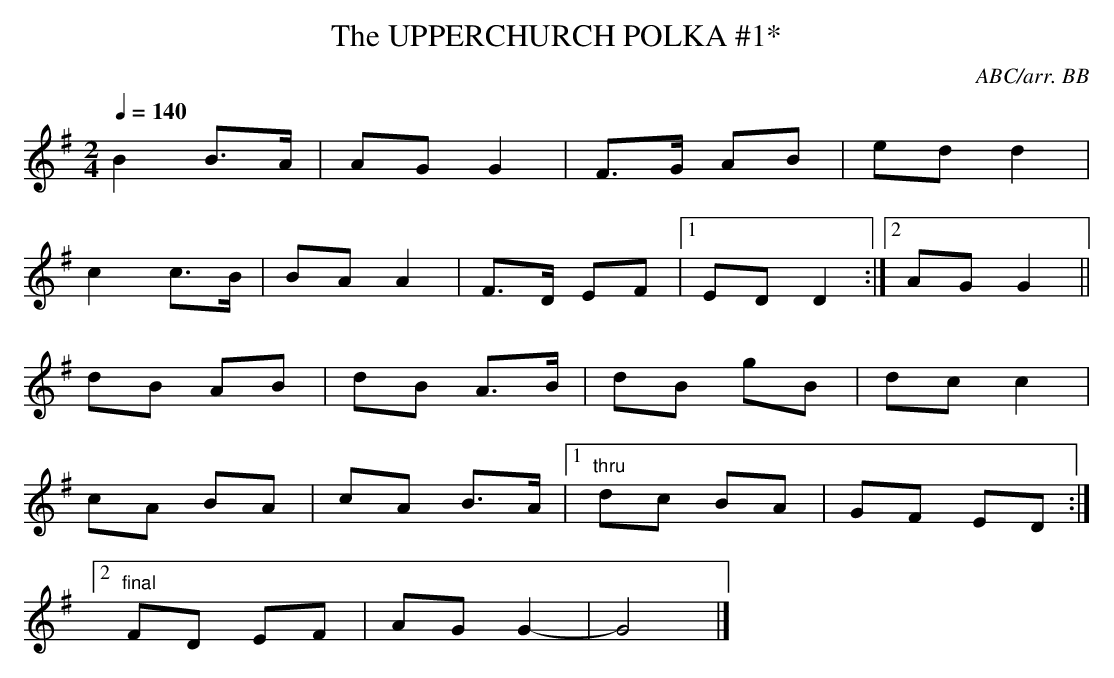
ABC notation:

X:1
T:UPPERCHURCH POLKA #1*, The
C:ABC/arr. BB
L:1/8
M:2/4
Q:1/4=140
K:G
B2 B>A|AG G2|F>G AB|ed d2|
c2 c>B|BA A2|F>D EF|1 ED D2:|\
[2 AG G2 ||
dB AB|dB A>B|dB gB|dc c2|
cA BA|cA B>A|1 "thru"dc BA|GF ED:|
[2 "final"FD EF |AG G2-|G4|]
